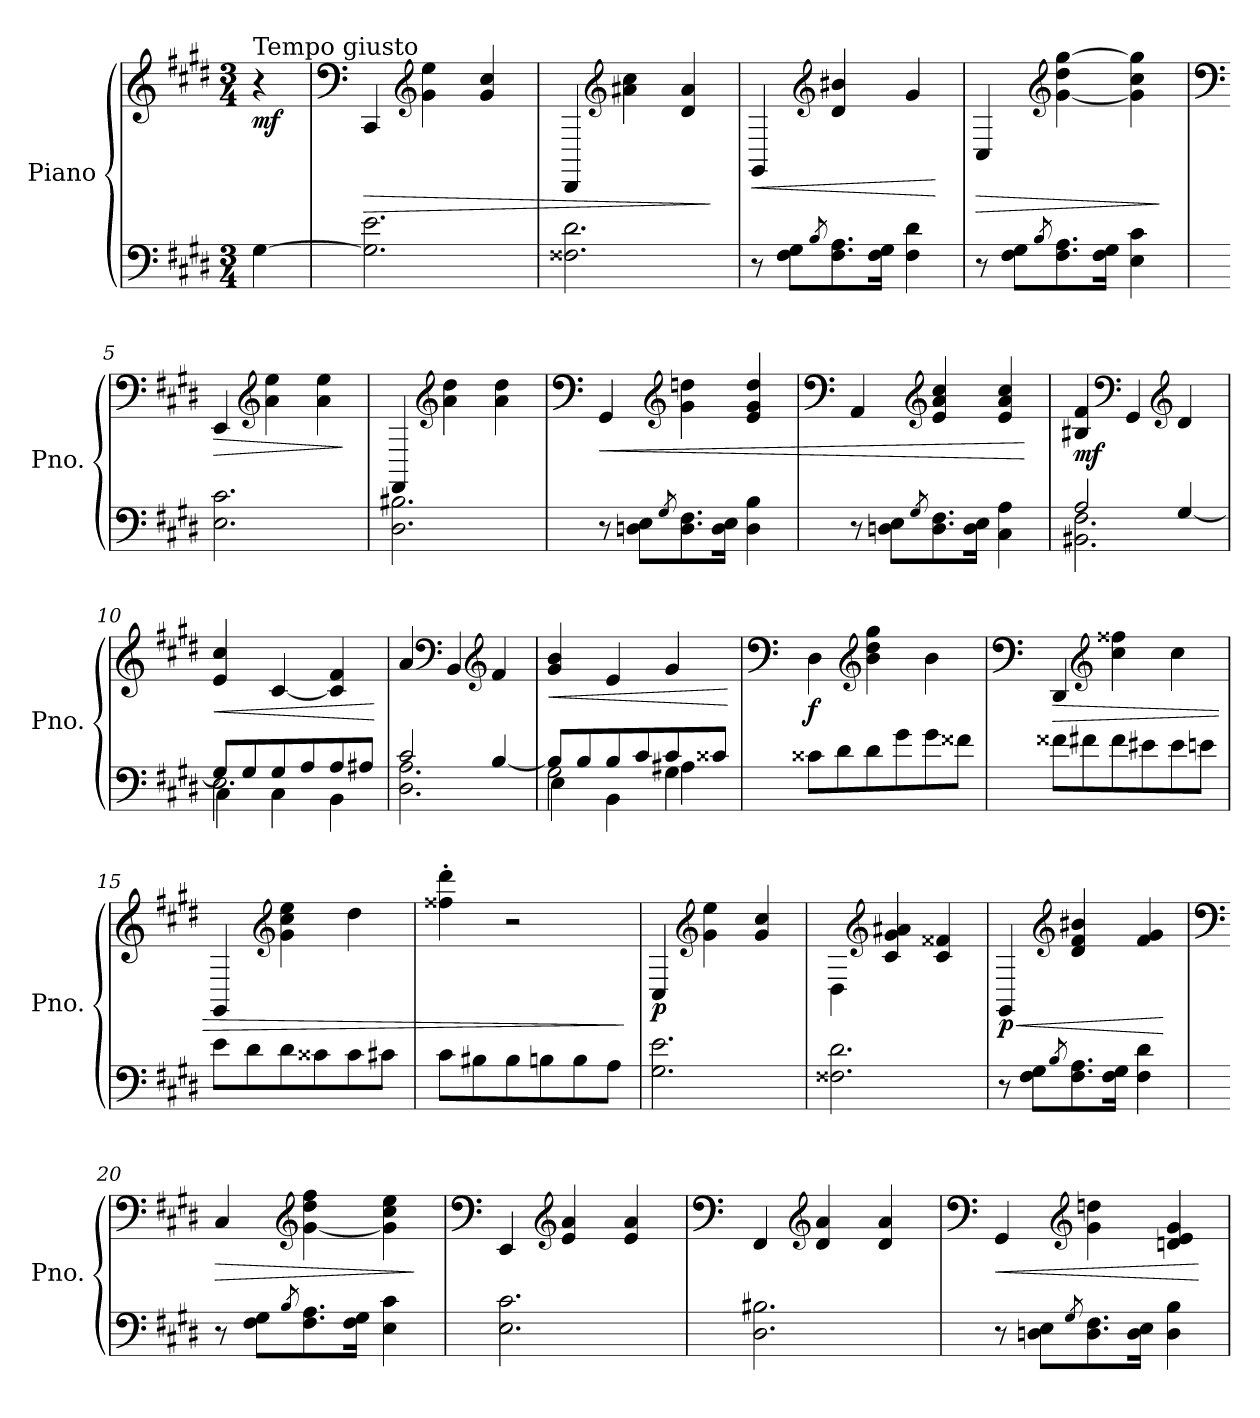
**kern	**kern	**dynam
*part1	*part1	*part1
*staff2	*staff1	*staff1/2
*I"Piano	*	*
*I'Pno.	*	*
*clefF4	*clefG2	*
*k[f#c#g#d#]	*k[f#c#g#d#]	*
*M3/4	*M3/4	*
=	=	=
!	!LO:TX:a:t=Tempo giusto	!
!	!	!LO:DY:b
[4G#\	4r	mf
=1	=1	=1
*	*clefF4	*
!	!	!LO:HP:b
2.G#\] 2.e\	4CC#/	>
*	*clefG2	*
.	4g#\ 4ee\	.
.	4g#/ 4cc#/	.
=2	=2	=2
2.F##X\ 2.d#\	4DD#/	.
*	*clefG2	*
.	4a#X\ 4cc#\	.
.	4d#/ 4a#/	.
.	.	]
=3	=3	=3
!	!	!LO:HP:b
8r	4GG#/	<
8F#\<< 8G#\<<L	.	.
8qB</	.	.
*	*clefG2	*
8.F#\<< 8.A\<<	4d#/ 4b#X/	.
16F#\<< 16G#\<<Jk	.	.
4F#\<< 4d#\<<	4g#/	.
.	.	[
=4	=4	=4
!	!	!LO:HP:b
8r	4C#/	>
8F#\<< 8G#\<<L	.	.
8qB</	.	.
*	*clefG2	*
8.F#\<< 8.A\<<	[4g#\ 4dd#\ [4gg#\	.
16F#\<< 16G#\<<Jk	.	.
4E\<< 4c#\<<	4g#\] 4cc#\ 4gg#\]	.
.	.	]
!!LO:LB:g=z
=5	=5	=5
*	*clefF4	*
!	!	!LO:HP:b
2.E\ 2.c#\	4EE/	>
*	*clefG2	*
.	4a\ 4ee\	.
.	4a\ 4ee\	.
.	.	]
=6	=6	=6
2.D#\ 2.B#X\	4FF#/	.
*	*clefG2	*
.	4a\ 4dd#\	.
.	4a\ 4dd#\	.
=7	=7	=7
*	*clefF4	*
!	!	!LO:HP:b
8r	4GG#/	<
8Dn\<< 8E\<<L	.	.
8qG#</	.	.
*	*clefG2	*
8.D\<< 8.F#\<<	4g#\ 4ddn\	.
16D\<< 16E\<<Jk	.	.
4D\<< 4B\<<	4e/ 4g#/ 4dd/	.
=8	=8	=8
*	*clefF4	*
8r	4AA/	.
8Dn\<< 8E\<<L	.	.
8qG#</	.	.
*	*clefG2	*
8.D\<< 8.F#\<<	4e/ 4a/ 4cc#/	.
16D\<< 16E\<<Jk	.	.
4C#\<< 4A\<<	4e/ 4a/ 4cc#/	.
.	.	[
!!LO:LB:g=z
=9	=9	=9
*^	*	*
!	!	!	!LO:DY:b
2.BB#X\ 2.F#\	2A/	4B#X/ 4f#/	mf
*	*	*clefF4	*
.	.	4GG#/	.
*	*	*clefG2	*
.	[4G#/	4d#/	.
=10	=10	=10	=10
*	*^	*	*
!	!	!	!	!LO:HP:b
2.E\	8G#/L]	4C#\	4e/ 4cc#/	<
.	8G#/	.	.	.
.	8G#/	4C#\	[4c#/	.
.	8A/	.	.	.
.	8A/	4BB\	4c#/] 4f#/	.
.	8A#X/J	.	.	.
*v	*v	*v	*	*
.	.	[
=11	=11	=11
*^	*	*
2.D#\ 2.A\	2c#/	4a/	.
*	*	*clefF4	*
.	.	4BB/	.
*	*	*clefG2	*
.	[4B/	4f#/	.
=12	=12	=12	=12
*	*^	*	*
!	!	!	!	!LO:HP:b
2G#\	8B/L]	4E\	4g#/ 4b/	<
.	8B/	.	.	.
.	8B/	4BB\	4e/	.
.	8c#/	.	.	.
4G#\	8c#/	4A#X\	4g#/	.
.	8c##X/J	.	.	.
*v	*v	*v	*	*
.	.	[
!!LO:LB:g=z
=13	=13	=13
*	*clefF4	*
!	!	!LO:DY:b
8c##X\L	4D#\	f
8d#\	.	.
*	*clefG2	*
8d#\	4b\ 4dd#\ 4gg#\	.
8g#\	.	.
8g#\	4b\	.
8f##X\J	.	.
=14	=14	=14
*	*clefF4	*
!	!	!LO:HP:b
8f##X\L	4DD#/	>
8f#X\	.	.
*	*clefG2	*
8f#\	4cc#\ 4ff##X\	.
8e#X\	.	.
8e#\	4cc#\	.
8en\J	.	.
=15	=15	=15
8e\L	4GG#/	.
8d#\	.	.
*	*clefG2	*
8d#\	4g#\ 4cc#\ 4ee\	.
8c##X\	.	.
8c##\	4dd#\	.
8c#X\J	.	.
=16	=16	=16
8c#\L	4ff##X\' 4ddd#\'	.
8B#X\	.	.
8B#\	2r	.
8Bn\	.	.
8B\	.	.
8A\J	.	.
.	.	]
!!LO:PB:g=z
=17	=17	=17
!	!	!LO:DY:b
2.G#\ 2.e\	4C#/	p
*	*clefG2	*
.	4g#\ 4ee\	.
.	4g#/ 4cc#/	.
=18	=18	=18
2.F##X\ 2.d#\	4D#\	.
*	*clefG2	*
.	4c#/ 4g#/ 4a#X/	.
.	4c#/ 4f##X/	.
=19	=19	=19
!	!	!LO:HP:b
!	!	!LO:DY:n=1:b
8r	4GG#/	< p
8F#\ 8G#\L	.	.
8qB/	.	.
*	*clefG2	*
8.F#\ 8.A\	4d#/ 4f#/ 4b#X/	.
16F#\ 16G#\Jk	.	.
4F#\ 4d#\	4f#/ 4g#/	.
.	.	[
=20	=20	=20
*	*clefF4	*
!	!	!LO:HP:b
8r	4C#/	>
8F#\ 8G#\L	.	.
8qB/	.	.
*	*clefG2	*
8.F#\ 8.A\	[4g#\ 4dd#\ 4ff#\	.
16F#\ 16G#\Jk	.	.
4E\ 4c#\	4g#\] 4cc#\ 4ee\	.
.	.	]
!!LO:LB:g=z
=21	=21	=21
*	*clefF4	*
2.E\ 2.c#\	4EE/	.
*	*clefG2	*
.	4e/ 4a/	.
.	4e/ 4a/	.
=22	=22	=22
*	*clefF4	*
2.D#\ 2.B#X\	4FF#/	.
*	*clefG2	*
.	4d#/ 4a/	.
.	4d#/ 4a/	.
=23	=23	=23
*	*clefF4	*
!	!	!LO:HP:b
8r	4GG#/	<
8Dn\ 8E\L	.	.
8qG#/	.	.
*	*clefG2	*
8.D\ 8.F#\	4g#\ 4ddn\	.
16D\ 16E\Jk	.	.
4D\ 4B\	4dn/ 4e/ 4g#/	.
.	.	[
=	=	=
*-	*-	*-
